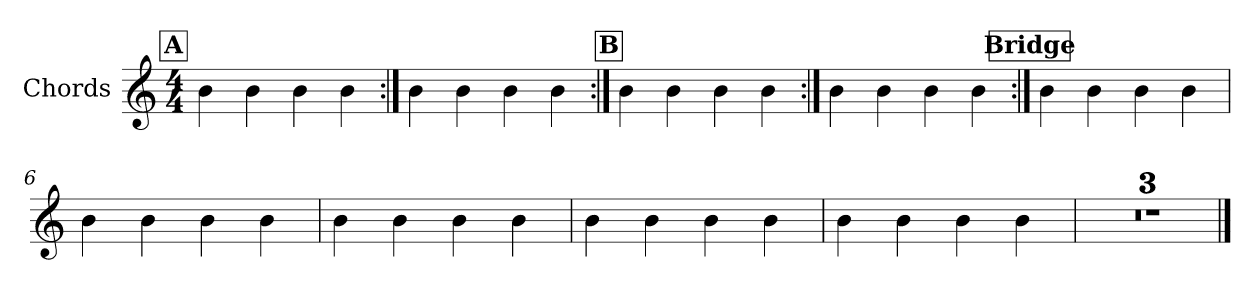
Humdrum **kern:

**kern
*part1
*staff1
*I"Chords
*clefG2
*k[]
*C:
*M4/4
!!LO:REH:place=s1:a:B:fs=12:t=A
=1
4b
4b
4b
4b
=2:|!
4b
4b
4b
4b
!!LO:LB:g=z
!!LO:REH:place=s1:a:B:fs=12:t=B
=3:|!
4b
4b
4b
4b
=4:|!
4b
4b
4b
4b
!!LO:LB:g=z
!!LO:REH:place=s1:a:B:fs=12:t=Bridge
=5:|!
4b
4b
4b
4b
=6
4b
4b
4b
4b
=7
4b
4b
4b
4b
=8
4b
4b
4b
4b
!!LO:LB:g=z
=9
4b
4b
4b
4b
=10
1r
=11
1r
=12
1r
==
*-
